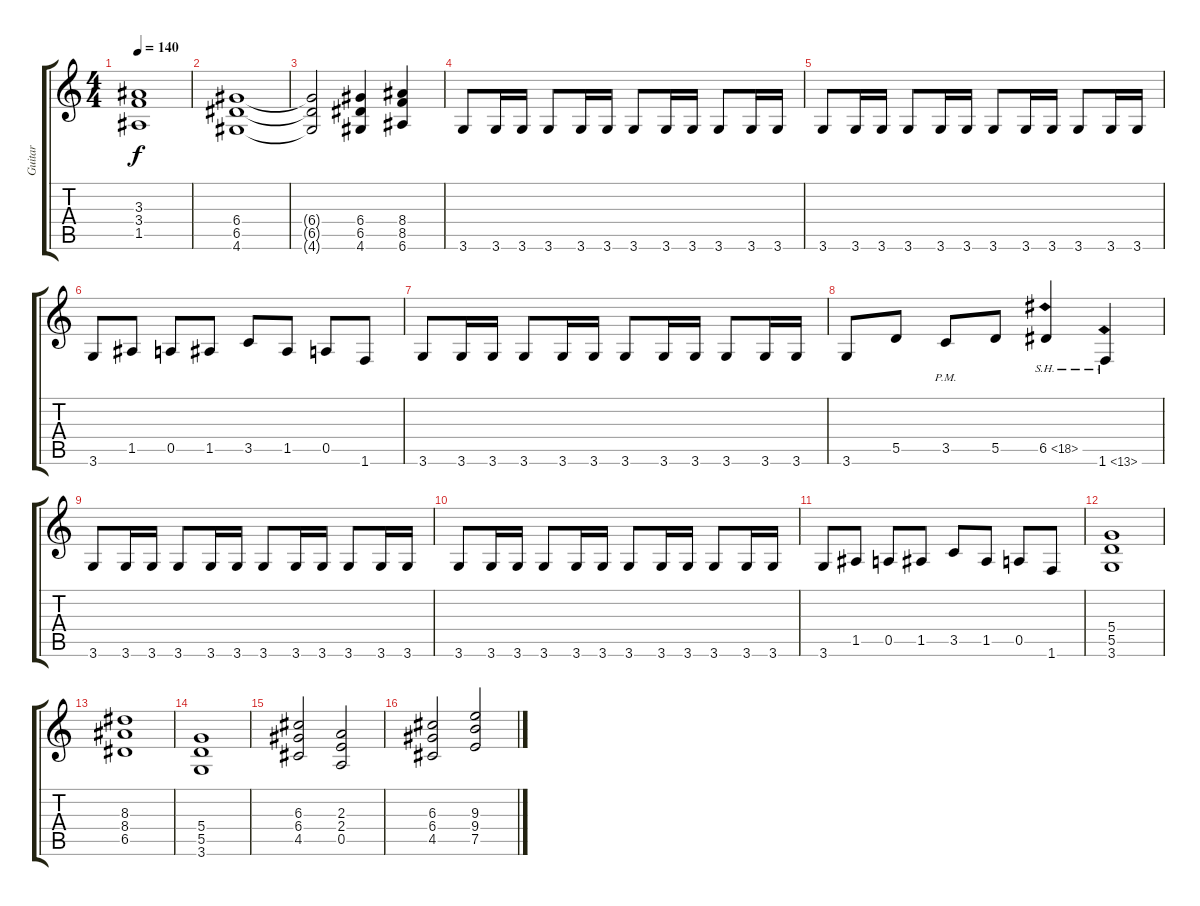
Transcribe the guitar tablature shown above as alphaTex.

\track ("Guitar" "Guitar") {instrument distortionguitar}
\staff {score tabs}
\tuning (E4 B3 G3 D3 A2 E2) {hide}
\ts (4 4)
\tempo 140
\clef g2
\ks c
(3.3 3.4 1.5).1{dy f} |
(6.4 6.5 4.6).1 |
(6.4{t} 6.5{t} 4.6{t}).2 (6.4 6.5 4.6).4 (8.4 8.5 6.6).4 |
3.6.8 3.6.16 3.6.16 3.6.8 3.6.16 3.6.16 3.6.8 3.6.16 3.6.16 3.6.8 3.6.16 3.6.16 |
3.6.8 3.6.16 3.6.16 3.6.8 3.6.16 3.6.16 3.6.8 3.6.16 3.6.16 3.6.8 3.6.16 3.6.16 |
3.6.8 1.5.8 0.5.8 1.5.8 3.5.8 1.5.8 0.5.8 1.6.8 |
3.6.8 3.6.16 3.6.16 3.6.8 3.6.16 3.6.16 3.6.8 3.6.16 3.6.16 3.6.8 3.6.16 3.6.16 |
3.6.8 5.5.8 3.5{pm}.8 5.5.8 6.5{sh 12}.4 1.6{sh 12}.4 |
3.6.8 3.6.16 3.6.16 3.6.8 3.6.16 3.6.16 3.6.8 3.6.16 3.6.16 3.6.8 3.6.16 3.6.16 |
3.6.8 3.6.16 3.6.16 3.6.8 3.6.16 3.6.16 3.6.8 3.6.16 3.6.16 3.6.8 3.6.16 3.6.16 |
3.6.8 1.5.8 0.5.8 1.5.8 3.5.8 1.5.8 0.5.8 1.6.8 |
(5.4 5.5 3.6).1 |
(8.3 8.4 6.5).1 |
(5.4 5.5 3.6).1 |
(6.3 6.4 4.5).2 (2.3 2.4 0.5).2 |
(6.3 6.4 4.5).2 (9.3 9.4 7.5).2
